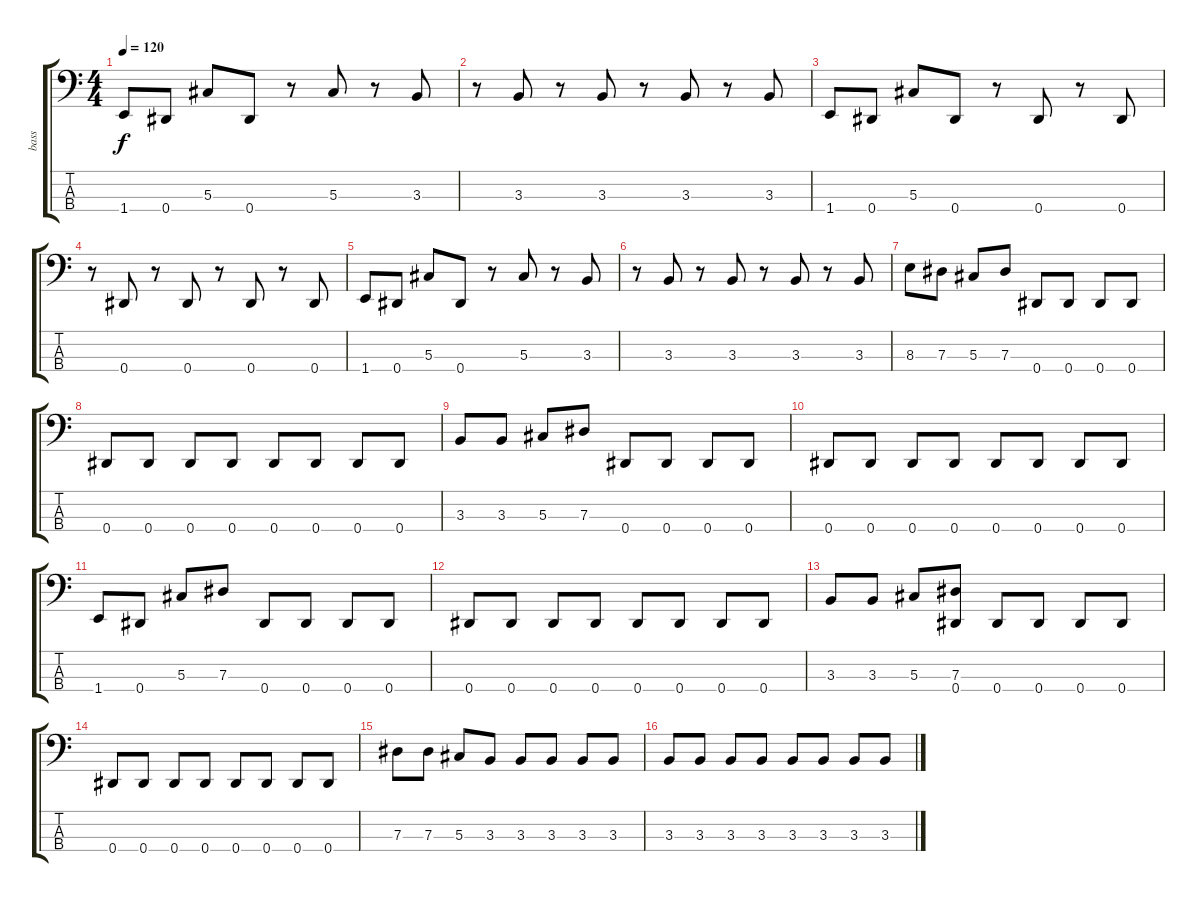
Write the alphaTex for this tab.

\track ("bass" "bass") {instrument electricbasspick}
\staff {score tabs}
\tuning (Gb2 Db2 Ab1 Eb1) {hide}
\ts (4 4)
\tempo 120
\clef f4
\ks c
1.4.8{dy f} 0.4.8 5.3.8 0.4.8 r.8 5.3.8 r.8 3.3.8 |
r.8 3.3.8 r.8 3.3.8 r.8 3.3.8 r.8 3.3.8 |
1.4.8 0.4.8 5.3.8 0.4.8 r.8 0.4.8 r.8 0.4.8 |
r.8 0.4.8 r.8 0.4.8 r.8 0.4.8 r.8 0.4.8 |
1.4.8 0.4.8 5.3.8 0.4.8 r.8 5.3.8 r.8 3.3.8 |
r.8 3.3.8 r.8 3.3.8 r.8 3.3.8 r.8 3.3.8 |
8.3.8 7.3.8 5.3.8 7.3.8 0.4.8 0.4.8 0.4.8 0.4.8 |
0.4.8 0.4.8 0.4.8 0.4.8 0.4.8 0.4.8 0.4.8 0.4.8 |
3.3.8 3.3.8 5.3.8 7.3.8 0.4.8 0.4.8 0.4.8 0.4.8 |
0.4.8 0.4.8 0.4.8 0.4.8 0.4.8 0.4.8 0.4.8 0.4.8 |
1.4.8 0.4.8 5.3.8 7.3.8 0.4.8 0.4.8 0.4.8 0.4.8 |
0.4.8 0.4.8 0.4.8 0.4.8 0.4.8 0.4.8 0.4.8 0.4.8 |
3.3.8 3.3.8 5.3.8 (7.3 0.4).8 0.4.8 0.4.8 0.4.8 0.4.8 |
0.4.8 0.4.8 0.4.8 0.4.8 0.4.8 0.4.8 0.4.8 0.4.8 |
7.3.8 7.3.8 5.3.8 3.3.8 3.3.8 3.3.8 3.3.8 3.3.8 |
3.3.8 3.3.8 3.3.8 3.3.8 3.3.8 3.3.8 3.3.8 3.3.8
